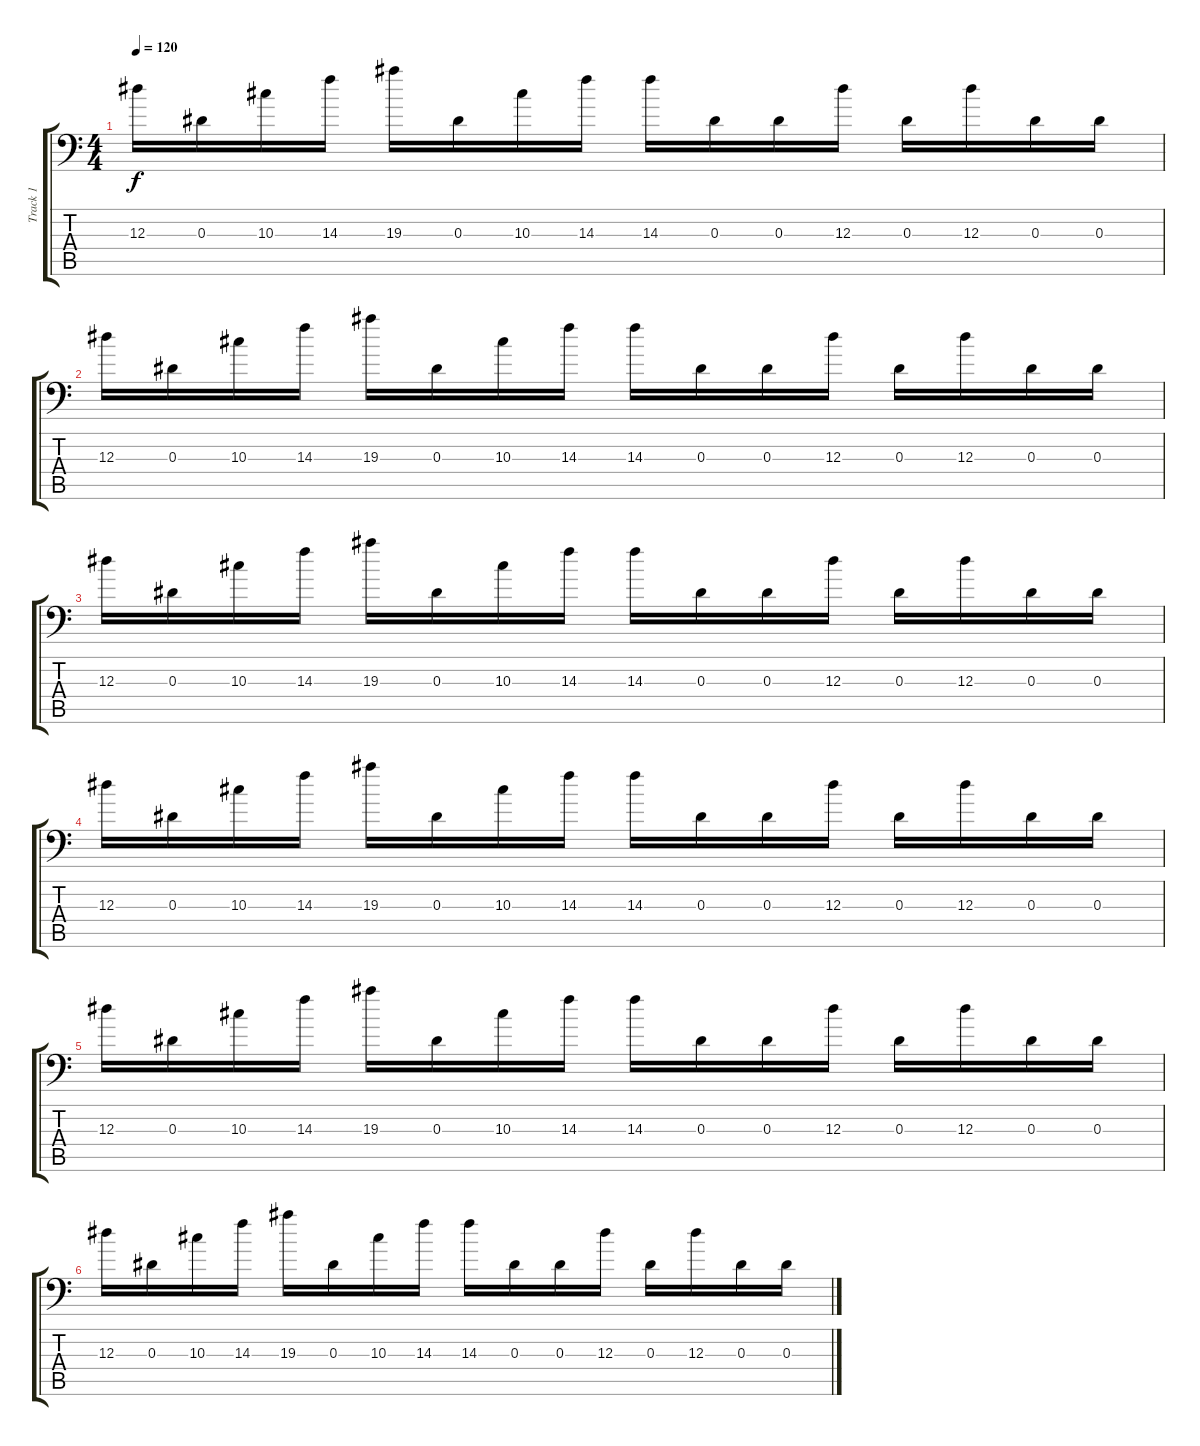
\track ("Track 1" "Track 1") {instrument distortionguitar}
\staff {score tabs}
\tuning (C4 G3 Eb3 Bb2 F2 Bb1) {hide}
\ts (4 4)
\tempo 120
\clef f4
\ks c
12.3.16{dy f} 0.3.16 10.3.16 14.3.16 19.3.16 0.3.16 10.3.16 14.3.16 14.3.16 0.3.16 0.3.16 12.3.16 0.3.16 12.3.16 0.3.16 0.3.16 |
12.3.16 0.3.16 10.3.16 14.3.16 19.3.16 0.3.16 10.3.16 14.3.16 14.3.16 0.3.16 0.3.16 12.3.16 0.3.16 12.3.16 0.3.16 0.3.16 |
12.3.16 0.3.16 10.3.16 14.3.16 19.3.16 0.3.16 10.3.16 14.3.16 14.3.16 0.3.16 0.3.16 12.3.16 0.3.16 12.3.16 0.3.16 0.3.16 |
12.3.16 0.3.16 10.3.16 14.3.16 19.3.16 0.3.16 10.3.16 14.3.16 14.3.16 0.3.16 0.3.16 12.3.16 0.3.16 12.3.16 0.3.16 0.3.16 |
12.3.16 0.3.16 10.3.16 14.3.16 19.3.16 0.3.16 10.3.16 14.3.16 14.3.16 0.3.16 0.3.16 12.3.16 0.3.16 12.3.16 0.3.16 0.3.16 |
12.3.16 0.3.16 10.3.16 14.3.16 19.3.16 0.3.16 10.3.16 14.3.16 14.3.16 0.3.16 0.3.16 12.3.16 0.3.16 12.3.16 0.3.16 0.3.16
